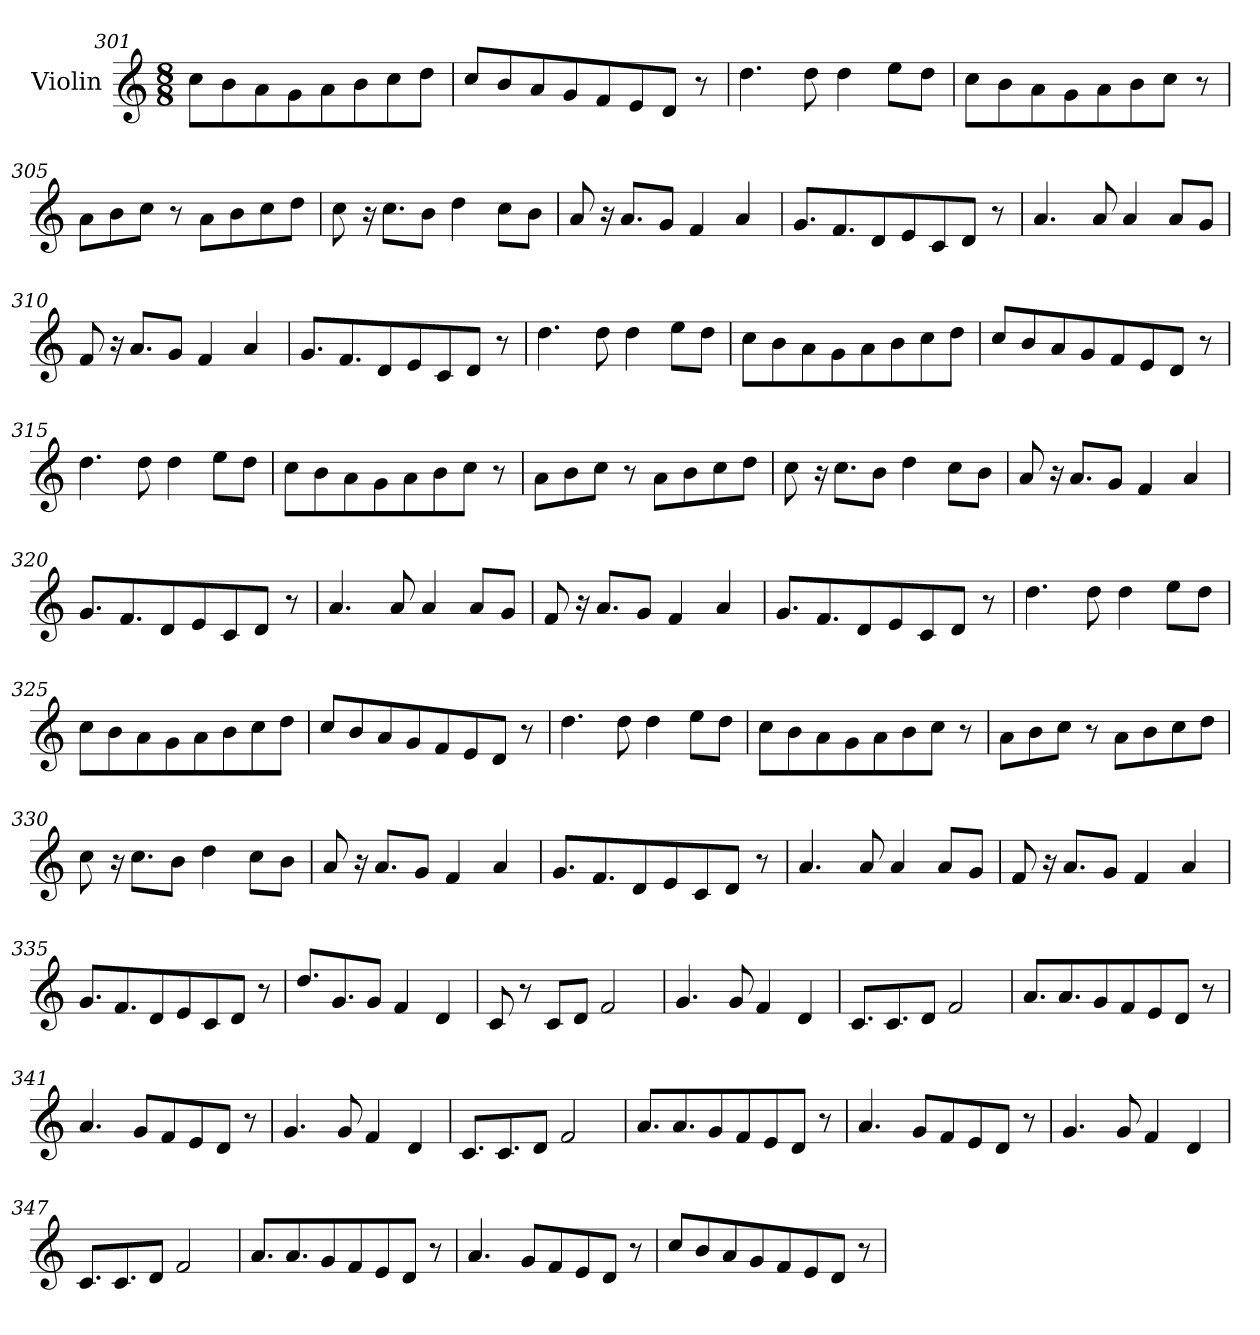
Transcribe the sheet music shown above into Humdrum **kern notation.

**kern
*part1
*staff1
*I"Violin
!!LO:PB:g=z
*clefG2
*k[]
*C:
*M8/8
=301
8cc\L
8b\
8a\
8g\
8a\
8b\
8cc\
8dd\J
!!LO:PB:g=z
=302
8cc/L
8b/
8a/
8g/
8f/
8e/
8d/J
8r
=303
4.dd\
8dd\
4dd\
8ee\L
8dd\J
=304
8cc\L
8b\
8a\
8g\
8a\
8b\
8cc\J
8r
!!LO:PB:g=z
=305
8a\L
8b\
8cc\J
8r
8a\L
8b\
8cc\
8dd\J
!!LO:PB:g=z
=306
8cc\
16r
8.cc\L
8b\J
4dd\
8cc\L
8b\J
=307
8a/
16r
8.a/L
8g/J
4f/
4a/
=308
8.g/L
8.f/
8d/
8e/
8c/
8d/J
8r
!!LO:PB:g=z
=309
4.a/
8a/
4a/
8a/L
8g/J
!!LO:PB:g=z
=310
8f/
16r
8.a/L
8g/J
4f/
4a/
=311
8.g/L
8.f/
8d/
8e/
8c/
8d/J
8r
=312
4.dd\
8dd\
4dd\
8ee\L
8dd\J
!!LO:PB:g=z
=313
8cc\L
8b\
8a\
8g\
8a\
8b\
8cc\
8dd\J
!!LO:PB:g=z
=314
8cc/L
8b/
8a/
8g/
8f/
8e/
8d/J
8r
=315
4.dd\
8dd\
4dd\
8ee\L
8dd\J
=316
8cc\L
8b\
8a\
8g\
8a\
8b\
8cc\J
8r
!!LO:PB:g=z
=317
8a\L
8b\
8cc\J
8r
8a\L
8b\
8cc\
8dd\J
!!LO:PB:g=z
=318
8cc\
16r
8.cc\L
8b\J
4dd\
8cc\L
8b\J
=319
8a/
16r
8.a/L
8g/J
4f/
4a/
=320
8.g/L
8.f/
8d/
8e/
8c/
8d/J
8r
!!LO:PB:g=z
=321
4.a/
8a/
4a/
8a/L
8g/J
!!LO:PB:g=z
=322
8f/
16r
8.a/L
8g/J
4f/
4a/
=323
8.g/L
8.f/
8d/
8e/
8c/
8d/J
8r
=324
4.dd\
8dd\
4dd\
8ee\L
8dd\J
!!LO:PB:g=z
=325
8cc\L
8b\
8a\
8g\
8a\
8b\
8cc\
8dd\J
=326
8cc/L
8b/
8a/
8g/
8f/
8e/
8d/J
8r
=327
4.dd\
8dd\
4dd\
8ee\L
8dd\J
=328
8cc\L
8b\
8a\
8g\
8a\
8b\
8cc\J
8r
!!LO:PB:g=z
=329
8a\L
8b\
8cc\J
8r
8a\L
8b\
8cc\
8dd\J
!!LO:PB:g=z
=330
8cc\
16r
8.cc\L
8b\J
4dd\
8cc\L
8b\J
=331
8a/
16r
8.a/L
8g/J
4f/
4a/
=332
8.g/L
8.f/
8d/
8e/
8c/
8d/J
8r
!!LO:PB:g=z
=333
4.a/
8a/
4a/
8a/L
8g/J
!!LO:PB:g=z
=334
8f/
16r
8.a/L
8g/J
4f/
4a/
=335
8.g/L
8.f/
8d/
8e/
8c/
8d/J
8r
=336
8.dd/L
8.g/
8g/J
4f/
4d/
!!LO:PB:g=z
=337
8c/
8r
8c/L
8d/J
2f/
=338
4.g/
8g/
4f/
4d/
!!LO:PB:g=z
=339
8.c/L
8.c/
8d/J
2f/
=340
8.a/L
8.a/
8g/
8f/
8e/
8d/J
8r
=341
4.a/
8g/L
8f/
8e/
8d/J
8r
!!LO:PB:g=z
=342
4.g/
8g/
4f/
4d/
=343
8.c/L
8.c/
8d/J
2f/
!!LO:PB:g=z
=344
8.a/L
8.a/
8g/
8f/
8e/
8d/J
8r
=345
4.a/
8g/L
8f/
8e/
8d/J
8r
=346
4.g/
8g/
4f/
4d/
!!LO:PB:g=z
=347
8.c/L
8.c/
8d/J
2f/
=348
8.a/L
8.a/
8g/
8f/
8e/
8d/J
8r
!!LO:PB:g=z
=349
4.a/
8g/L
8f/
8e/
8d/J
8r
=350
8cc/L
8b/
8a/
8g/
8f/
8e/
8d/J
8r
=
*-
